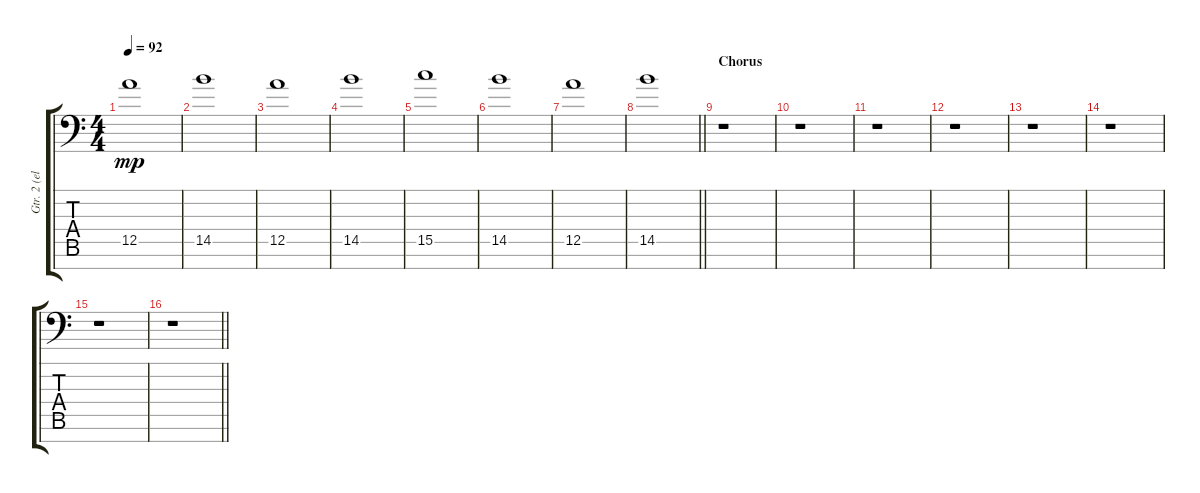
\track ("Gtr. 2 (elec.)" "Gtr. 2 (el") {instrument overdrivenguitar}
\staff {score tabs}
\tuning (E4 B3 G3 D3 A2 E2 A1) {hide}
\ts (4 4)
\tempo 92
\clef f4
\ks c
12.5.1{dy mp} |
14.5.1 |
12.5.1 |
14.5.1 |
15.5.1 |
14.5.1 |
12.5.1 |
\barLineRight lightlight
14.5.1 |
\section ("" "Chorus")
r.1 |
r.1 |
r.1 |
r.1 |
r.1 |
r.1 |
r.1 |
\barLineRight lightlight
r.1
